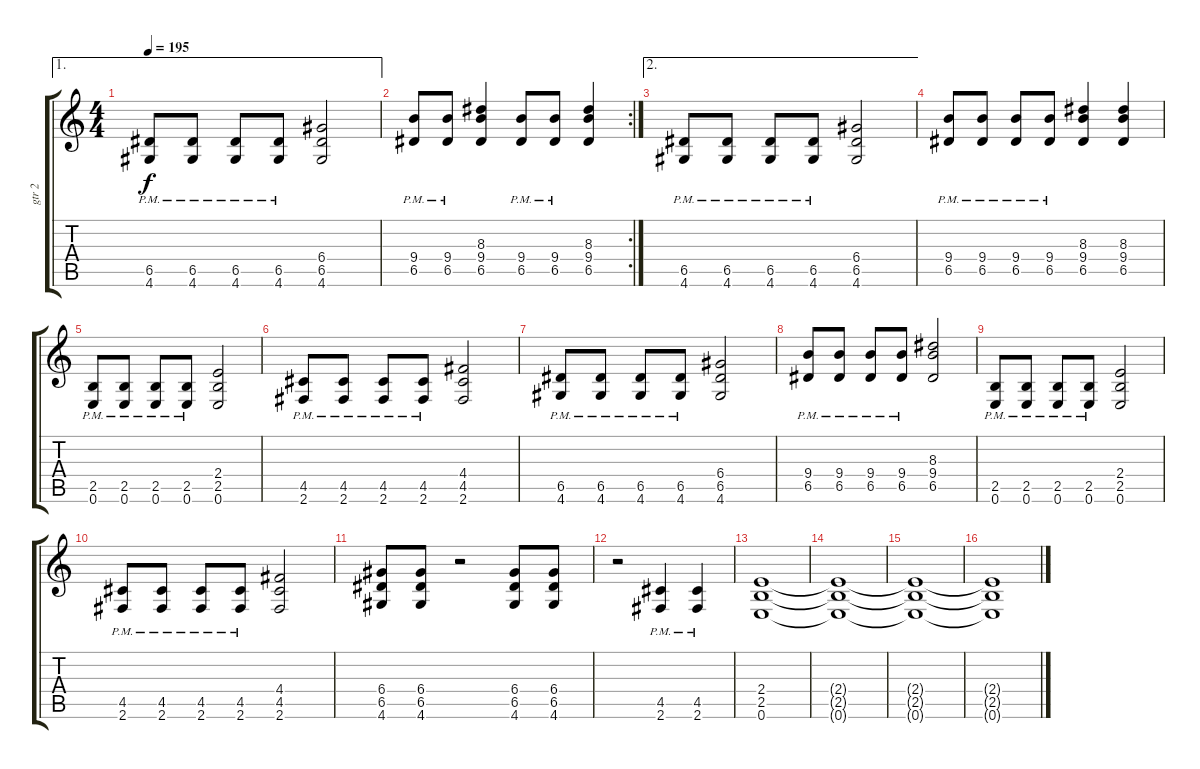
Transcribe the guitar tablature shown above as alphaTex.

\track ("gtr 2" "gtr 2") {instrument distortionguitar}
\staff {score tabs}
\tuning (E4 B3 G3 D3 A2 E2) {hide}
\ae 1
\ts (4 4)
\tempo 195
\clef g2
\ks c
(6.5{pm} 4.6{pm}).8{dy f} (6.5{pm} 4.6{pm}).8 (6.5{pm} 4.6{pm}).8 (6.5{pm} 4.6{pm}).8 (6.4 6.5 4.6).2 |
\rc 2
(9.4{pm} 6.5{pm}).8 (9.4{pm} 6.5{pm}).8 (8.3 9.4 6.5).4 (9.4{pm} 6.5{pm}).8 (9.4{pm} 6.5{pm}).8 (8.3 9.4 6.5).4 |
\ae 2
(6.5{pm} 4.6{pm}).8 (6.5{pm} 4.6{pm}).8 (6.5{pm} 4.6{pm}).8 (6.5{pm} 4.6{pm}).8 (6.4 6.5 4.6).2 |
(9.4{pm} 6.5{pm}).8 (9.4{pm} 6.5{pm}).8 (9.4{pm} 6.5{pm}).8 (9.4{pm} 6.5{pm}).8 (8.3 9.4 6.5).4 (8.3 9.4 6.5).4 |
(2.5{pm} 0.6{pm}).8 (2.5{pm} 0.6{pm}).8 (2.5{pm} 0.6{pm}).8 (2.5{pm} 0.6{pm}).8 (2.4 2.5 0.6).2 |
(4.5{pm} 2.6{pm}).8 (4.5{pm} 2.6{pm}).8 (4.5{pm} 2.6{pm}).8 (4.5{pm} 2.6{pm}).8 (4.4 4.5 2.6).2 |
(6.5{pm} 4.6{pm}).8 (6.5{pm} 4.6{pm}).8 (6.5{pm} 4.6{pm}).8 (6.5{pm} 4.6{pm}).8 (6.4 6.5 4.6).2 |
(9.4{pm} 6.5{pm}).8 (9.4{pm} 6.5{pm}).8 (9.4{pm} 6.5{pm}).8 (9.4{pm} 6.5{pm}).8 (8.3 9.4 6.5).2 |
(2.5{pm} 0.6{pm}).8 (2.5{pm} 0.6{pm}).8 (2.5{pm} 0.6{pm}).8 (2.5{pm} 0.6{pm}).8 (2.4 2.5 0.6).2 |
(4.5{pm} 2.6{pm}).8 (4.5{pm} 2.6{pm}).8 (4.5{pm} 2.6{pm}).8 (4.5{pm} 2.6{pm}).8 (4.4 4.5 2.6).2 |
(6.4 6.5 4.6).8 (6.4 6.5 4.6).8 r.2 (6.4 6.5 4.6).8 (6.4 6.5 4.6).8 |
r.2 (4.5{pm} 2.6{pm}).4 (4.5{pm} 2.6{pm}).4 |
(2.4 2.5 0.6).1 |
(2.4{t} 2.5{t} 0.6{t}).1 |
(2.4{t} 2.5{t} 0.6{t}).1 |
(2.4{t} 2.5{t} 0.6{t}).1
